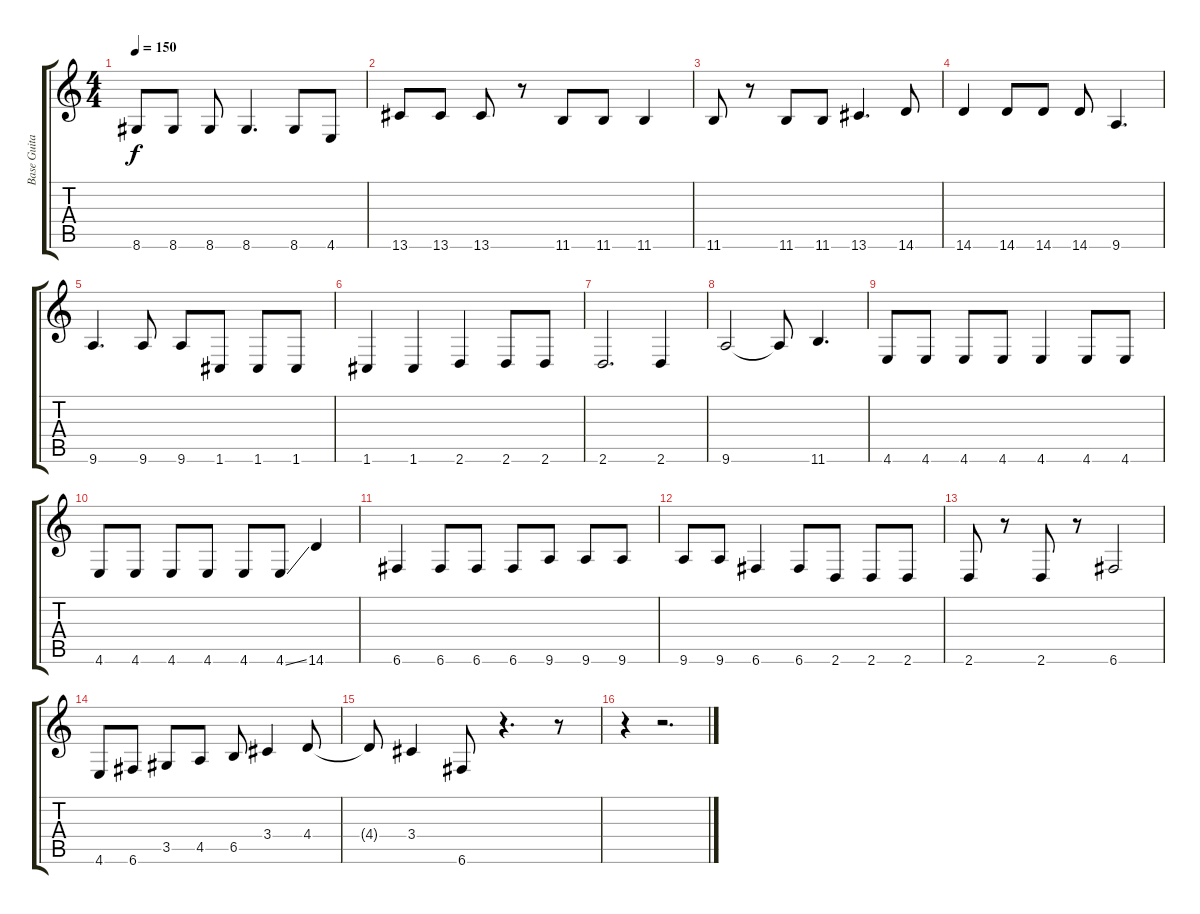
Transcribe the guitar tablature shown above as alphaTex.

\track ("Base Guitar" "Base Guita") {instrument electricbassfinger}
\staff {score tabs}
\tuning (C4 G3 Eb3 Bb2 F2 C2) {hide}
\ts (4 4)
\tempo 150
\clef g2
\ks c
8.6.8{dy f} 8.6.8 8.6.8 8.6.4{d} 8.6.8 4.6.8 |
13.6.8 13.6.8 13.6.8 r.8 11.6.8 11.6.8 11.6.4 |
11.6.8 r.8 11.6.8 11.6.8 13.6.4{d} 14.6.8 |
14.6.4 14.6.8 14.6.8 14.6.8 9.6.4{d} |
9.6.4{d} 9.6.8 9.6.8 1.6.8 1.6.8 1.6.8 |
1.6.4 1.6.4 2.6.4 2.6.8 2.6.8 |
2.6.2{d} 2.6.4 |
9.6.2 9.6{t}.8 11.6.4{d} |
4.6.8 4.6.8 4.6.8 4.6.8 4.6.4 4.6.8 4.6.8 |
4.6.8 4.6.8 4.6.8 4.6.8 4.6.8 4.6{ss}.8 14.6.4 |
6.6.4 6.6.8 6.6.8 6.6.8 9.6.8 9.6.8 9.6.8 |
9.6.8 9.6.8 6.6.4 6.6.8 2.6.8 2.6.8 2.6.8 |
2.6.8 r.8 2.6.8 r.8 6.6.2 |
4.6.8 6.6.8 3.5.8 4.5.8 6.5.8 3.4.4 4.4.8 |
4.4{t}.8 3.4.4 6.6.8 r.4{d} r.8 |
r.4 r.2{d}
